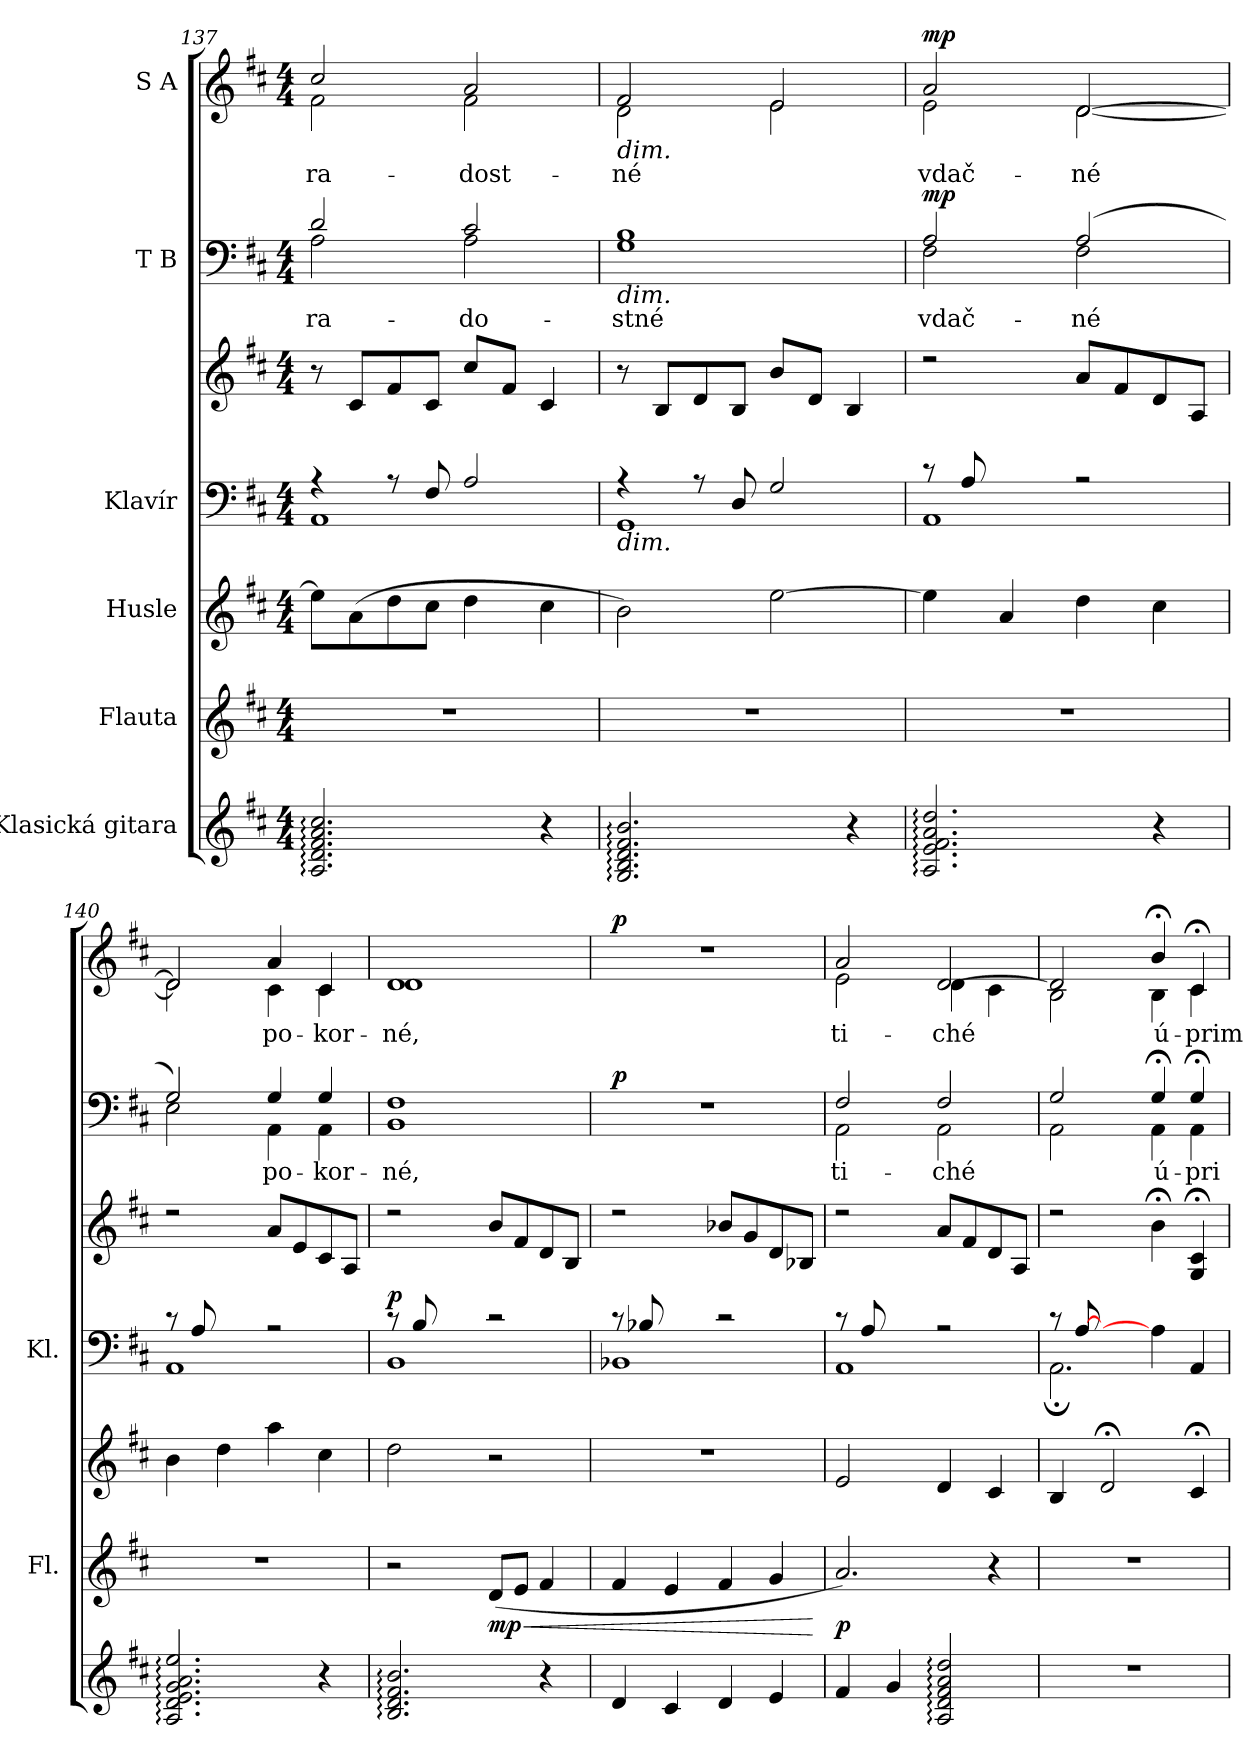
**kern	**kern	**dynam	**kern	**dynam	**kern	**kern	**dynam	**kern	**text	**dynam	**kern	**text	**dynam
*part6	*part5	*part5	*part4	*part4	*part3	*part3	*part3	*part2	*part2	*part2	*part1	*part1	*part1
*staff7	*staff6	*staff6	*staff5	*staff5	*staff4	*staff3	*staff3/4	*staff2	*staff2	*staff2	*staff1	*staff1	*staff1
*I"Klasická gitara	*I"Flauta	*	*I"Husle	*	*I"Klavír	*	*	*I"T B	*	*	*I"S A	*	*
*	*I'Fl.	*	*	*	*I'Kl.	*	*	*	*	*	*	*	*
*clefG2	*clefG2	*	*clefG2	*	*clefF4	*clefG2	*	*clefF4	*	*	*clefG2	*	*
*k[f#c#]	*k[f#c#]	*	*k[f#c#]	*	*k[f#c#]	*k[f#c#]	*	*k[f#c#]	*	*	*k[f#c#]	*	*
*M4/4	*M4/4	*	*M4/4	*	*M4/4	*M4/4	*	*M4/4	*	*	*M4/4	*	*
=137	=137	=137	=137	=137	=137	=137	=137	=137	=137	=137	=137	=137	=137
*	*	*	*	*	*^	*	*	*	*	*	*	*	*
!	!	!	!	!	!	!	!	!	!	!LO:LY:b	!	!	!LO:LY:b	!
*	*	*	*	*	*	*	*	*	*^	*	*	*^	*	*
2.A/: 2.d/: 2.f#/: 2.a/: 2.cc#/:	1r	.	8ee\L]	.	4r	1AA	8r	.	2d/	2A\	ra-	.	2cc#/	2f#\	ra-	.
.	.	.	(8a\	.	.	.	8c#/L	.	.	.	.	.	.	.	.	.
.	.	.	8dd\	.	8r	.	8f#/	.	.	.	.	.	.	.	.	.
.	.	.	8cc#\J	.	8F#/	.	8c#/J	.	.	.	.	.	.	.	.	.
!	!	!	!	!	!	!	!	!	!	!	!LO:LY:b	!	!	!	!LO:LY:b	!
.	.	.	4dd\	.	2A/	.	8cc#/L	.	2c#/	2A\	-do-	.	2a/	2f#\	-dost-	.
.	.	.	.	.	.	.	8f#/J	.	.	.	.	.	.	.	.	.
4r	.	.	4cc#\	.	.	.	4c#/	.	.	.	.	.	.	.	.	.
=138	=138	=138	=138	=138	=138	=138	=138	=138	=138	=138	=138	=138	=138	=138	=138	=138
!	!	!	!	!	!	!	!	!	!	!	!	!	!LO:TX:b:i:t=dim.	!	!	!
!	!	!	!	!	!	!	!	!	!LO:TX:b:i:t=dim.	!	!	!	!	!	!	!
!	!	!	!	!	!LO:TX:b:i:t=dim.	!	!	!	!	!	!	!	!	!	!	!
!	!	!	!	!	!	!	!	!	!	!	!LO:LY:b	!	!	!	!LO:LY:b	!
2.G/: 2.B/: 2.d/: 2.f#/: 2.b/:	1r	.	2b\)	.	4r	1GG	8r	.	1B	1G	-stné	.	2f#/	2d\	-né	.
.	.	.	.	.	.	.	8B/L	.	.	.	.	.	.	.	.	.
.	.	.	.	.	8r	.	8d/	.	.	.	.	.	.	.	.	.
.	.	.	.	.	8D/	.	8B/J	.	.	.	.	.	.	.	.	.
.	.	.	[2ee\	.	2G/	.	8b/L	.	.	.	.	.	2e/	2e\	.	.
.	.	.	.	.	.	.	8d/J	.	.	.	.	.	.	.	.	.
4r	.	.	.	.	.	.	4B/	.	.	.	.	.	.	.	.	.
!!LO:LB:g=z	!!
=139	=139	=139	=139	=139	=139	=139	=139	=139	=139	=139	=139	=139	=139	=139	=139	=139
*	*	*	*	*	*	*	*^	*	*	*	*	*	*	*	*	*
!	!	!	!	!	!	!	!	!	!	!	!	!LO:LY:b	!LO:DY:a	!	!	!LO:LY:b	!LO:DY:a
2.A/: 2.e/: 2.f#/: 2.a/: 2.dd/:	1r	.	4ee\]	.	8r	1AA	2r	4ryy	.	2A/	2F#\	vdač-	mp	2a/	2e\	vdač-	mp
.	.	.	.	.	8A/L	.	.	.	.	.	.	.	.	.	.	.	.
.	.	.	4a/	.	4ryy	.	.	8d\	.	.	.	.	.	.	.	.	.
.	.	.	.	.	.	.	.	8f#\J	.	.	.	.	.	.	.	.	.
!	!	!	!	!	!	!	!	!	!	!	!	!LO:LY:b	!	!	!	!LO:LY:b	!
.	.	.	4dd\	.	2r	.	8a/L	2ryy	.	(2A/	2F#\	-né	.	[2d/	[2d\	-né	.
.	.	.	.	.	.	.	8f#/	.	.	.	.	.	.	.	.	.	.
4r	.	.	4cc#\	.	.	.	8d/	.	.	.	.	.	.	.	.	.	.
.	.	.	.	.	.	.	8A/J	.	.	.	.	.	.	.	.	.	.
=140	=140	=140	=140	=140	=140	=140	=140	=140	=140	=140	=140	=140	=140	=140	=140	=140	=140
2.A/: 2.d/: 2.e/: 2.g/: 2.a/: 2.ee/:	1r	.	4b\	.	8r	1AA	2r	4ryy	.	2G/)	2E\	.	.	2d/]	2d\]	.	.
.	.	.	.	.	8A/L	.	.	.	.	.	.	.	.	.	.	.	.
.	.	.	4dd\	.	4ryy	.	.	8d\	.	.	.	.	.	.	.	.	.
.	.	.	.	.	.	.	.	8e\J	.	.	.	.	.	.	.	.	.
!	!	!	!	!	!	!	!	!	!	!	!	!LO:LY:b	!	!	!	!LO:LY:b	!
.	.	.	4aa\	.	2r	.	8a/L	2ryy	.	4G/	4AA\	po-	.	4a/	4c#\	po-	.
.	.	.	.	.	.	.	8e/	.	.	.	.	.	.	.	.	.	.
!	!	!	!	!	!	!	!	!	!	!	!	!LO:LY:b	!	!	!	!LO:LY:b	!
4r	.	.	4cc#\	.	.	.	8c#/	.	.	4G/	4AA\	-kor-	.	4c#/	4c#\	-kor-	.
.	.	.	.	.	.	.	8A/J	.	.	.	.	.	.	.	.	.	.
=141	=141	=141	=141	=141	=141	=141	=141	=141	=141	=141	=141	=141	=141	=141	=141	=141	=141
!	!	!	!	!LO:DY:b	!	!	!	!	!LO:DY:b	!	!	!LO:LY:b	!	!	!	!LO:LY:b	!
2.B/: 2.d/: 2.f#/: 2.b/:	2r	.	2dd\	other-dynamics	8r	1BB	2r	4ryy	p	1F#	1BB	-né,	.	1d	1d	-né,	.
.	.	.	.	.	8B/L	.	.	.	.	.	.	.	.	.	.	.	.
.	.	.	.	.	4ryy	.	.	8d\	.	.	.	.	.	.	.	.	.
.	.	.	.	.	.	.	.	8f#\J	.	.	.	.	.	.	.	.	.
!	!	!LO:HP:b	!	!	!	!	!	!	!	!	!	!	!	!	!	!	!
!	!	!LO:DY:n=1:b	!	!	!	!	!	!	!	!	!	!	!	!	!	!	!
.	(8d/L	< mp	2r	.	2r	.	8b/L	2ryy	.	.	.	.	.	.	.	.	.
.	8e/J	.	.	.	.	.	8f#/	.	.	.	.	.	.	.	.	.	.
4r	4f#/	.	.	.	.	.	8d/	.	.	.	.	.	.	.	.	.	.
.	.	.	.	.	.	.	8B/J	.	.	.	.	.	.	.	.	.	.
*	*	*	*	*	*	*	*	*	*	*v	*v	*	*	*	*	*	*
*	*	*	*	*	*	*	*	*	*	*	*	*	*v	*v	*	*
=142	=142	=142	=142	=142	=142	=142	=142	=142	=142	=142	=142	=142	=142	=142	=142
!	!	!	!	!	!	!	!	!	!	!	!	!LO:DY:a	!	!	!LO:DY:a
4d/	4f#/	.	1r	.	8r	1BB-X	2r	4ryy	.	1r	.	p	1r	.	p
.	.	.	.	.	8B-X/L	.	.	.	.	.	.	.	.	.	.
4c#/	4e/	.	.	.	4ryy	.	.	8d\	.	.	.	.	.	.	.
.	.	.	.	.	.	.	.	8g\J	.	.	.	.	.	.	.
4d/	4f#/	.	.	.	2r	.	8b-X/L	2ryy	.	.	.	.	.	.	.
.	.	.	.	.	.	.	8g/	.	.	.	.	.	.	.	.
4e/	4g/	.	.	.	.	.	8d/	.	.	.	.	.	.	.	.
.	.	.	.	.	.	.	8B-X/J	.	.	.	.	.	.	.	.
*	*	*	*	*	*v	*v	*	*	*	*	*	*	*	*	*
*	*	*	*	*	*	*v	*v	*	*	*	*	*	*	*
.	.	[	.	.	.	.	.	.	.	.	.	.	.
!!LO:PB:g=z
=143	=143	=143	=143	=143	=143	=143	=143	=143	=143	=143	=143	=143	=143
*	*	*	*	*	*^	*^	*	*	*	*	*	*	*
!	!	!LO:DY:b	!	!	!	!	!	!	!	!	!LO:LY:b	!	!	!LO:LY:b	!
*	*	*	*	*	*	*	*	*	*	*^	*	*	*^	*	*
4f#/	2.a/)	p	2e/	.	8r	1AA	2r	4ryy	.	2F#/	2AA\	ti-	.	2a/	2e\	ti-	.
.	.	.	.	.	8A/L	.	.	.	.	.	.	.	.	.	.	.	.
4g/	.	.	.	.	4ryy	.	.	8d\	.	.	.	.	.	.	.	.	.
.	.	.	.	.	.	.	.	8f#\J	.	.	.	.	.	.	.	.	.
!	!	!	!	!	!	!	!	!	!	!	!	!LO:LY:b	!	!	!	!LO:LY:b	!
2A/: 2d/: 2f#/: 2a/: 2dd/:	.	.	4d/	.	2r	.	8a/L	2ryy	.	2F#/	2AA\	-ché	.	[2d/	4d\	-ché	.
.	.	.	.	.	.	.	8f#/	.	.	.	.	.	.	.	.	.	.
.	4r	.	4c#/	.	.	.	8d/	.	.	.	.	.	.	.	4c#\	.	.
.	.	.	.	.	.	.	8A/J	.	.	.	.	.	.	.	.	.	.
=144	=144	=144	=144	=144	=144	=144	=144	=144	=144	=144	=144	=144	=144	=144	=144	=144	=144
1r	1r	.	4B/	.	8r	2.AA;\	2r	4ryy	.	2G/	2AA\	.	.	2d/]	2B\	.	.
.	.	.	.	.	[8A/L	.	.	.	.	.	.	.	.	.	.	.	.
.	.	.	2d;</	.	4ryy	.	.	8d\	.	.	.	.	.	.	.	.	.
.	.	.	.	.	.	.	.	8e\J	.	.	.	.	.	.	.	.	.
!	!	!	!	!	!	!	!	!	!	!	!	!LO:LY:b	!	!	!	!LO:LY:b	!
.	.	.	.	.	4A\]	.	4b;<\	2ryy	.	4G;</	4AA\	ú-	.	4b;</	4B\	ú-	.
!	!	!	!	!	!	!	!	!	!	!	!	!LO:LY:b	!	!	!	!LO:LY:b	!
.	.	.	4c#;</	.	4AA/	4ryy	4G/;< 4c#/;<	.	.	4G;</	4AA\	-pri-	.	4c#;</	4c#\	-prim-	.
*	*	*	*	*	*v	*v	*	*	*	*v	*v	*	*	*v	*v	*	*
*	*	*	*	*	*	*v	*v	*	*	*	*	*	*	*
=	=	=	=	=	=	=	=	=	=	=	=	=	=
*-	*-	*-	*-	*-	*-	*-	*-	*-	*-	*-	*-	*-	*-
